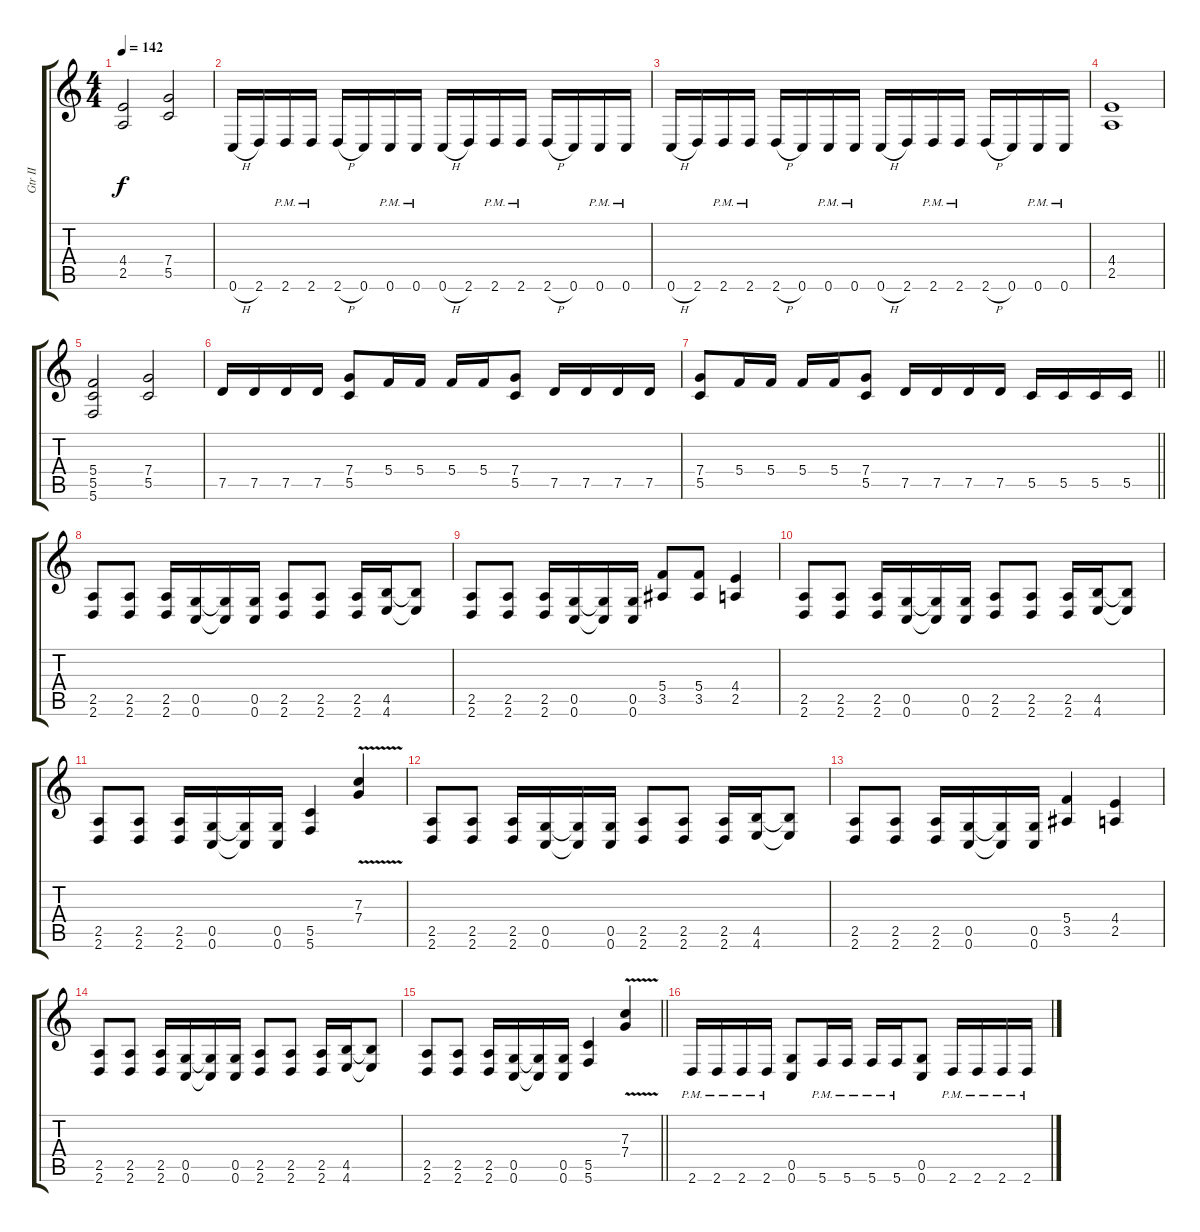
\track ("Gtr II" "Gtr II") {instrument overdrivenguitar}
\staff {score tabs}
\tuning (D4 A3 F3 C3 G2 C2) {hide}
\ts (4 4)
\tempo 142
\clef g2
\ks c
(4.4 2.5).2{dy f} (7.4 5.5).2 |
0.6{h}.16 2.6.16 2.6{pm}.16 2.6{pm}.16 2.6{h}.16 0.6.16 0.6{pm}.16 0.6{pm}.16 0.6{h}.16 2.6.16 2.6{pm}.16 2.6{pm}.16 2.6{h}.16 0.6.16 0.6{pm}.16 0.6{pm}.16 |
0.6{h}.16 2.6.16 2.6{pm}.16 2.6{pm}.16 2.6{h}.16 0.6.16 0.6{pm}.16 0.6{pm}.16 0.6{h}.16 2.6.16 2.6{pm}.16 2.6{pm}.16 2.6{h}.16 0.6.16 0.6{pm}.16 0.6{pm}.16 |
(4.4 2.5).1 |
(5.4 5.5 5.6).2 (7.4 5.5).2 |
7.5.16 7.5.16 7.5.16 7.5.16 (7.4 5.5).8 5.4.16 5.4.16 5.4.16 5.4.16 (7.4 5.5).8 7.5.16 7.5.16 7.5.16 7.5.16 |
\barLineRight lightlight
(7.4 5.5).8 5.4.16 5.4.16 5.4.16 5.4.16 (7.4 5.5).8 7.5.16 7.5.16 7.5.16 7.5.16 5.5.16 5.5.16 5.5.16 5.5.16 |
(2.5 2.6).8 (2.5 2.6).8 (2.5 2.6).16 (0.5 0.6).16 (0.5{t} 0.6{t}).16 (0.5 0.6).16 (2.5 2.6).8 (2.5 2.6).8 (2.5 2.6).16 (4.5 4.6).16 (4.5{t} 4.6{t}).8 |
(2.5 2.6).8 (2.5 2.6).8 (2.5 2.6).16 (0.5 0.6).16 (0.5{t} 0.6{t}).16 (0.5 0.6).16 (5.4 3.5).8 (5.4 3.5).8 (4.4 2.5).4 |
(2.5 2.6).8 (2.5 2.6).8 (2.5 2.6).16 (0.5 0.6).16 (0.5{t} 0.6{t}).16 (0.5 0.6).16 (2.5 2.6).8 (2.5 2.6).8 (2.5 2.6).16 (4.5 4.6).16 (4.5{t} 4.6{t}).8 |
(2.5 2.6).8 (2.5 2.6).8 (2.5 2.6).16 (0.5 0.6).16 (0.5{t} 0.6{t}).16 (0.5 0.6).16 (5.5 5.6).4 (7.3{v} 7.4).4 |
(2.5 2.6).8 (2.5 2.6).8 (2.5 2.6).16 (0.5 0.6).16 (0.5{t} 0.6{t}).16 (0.5 0.6).16 (2.5 2.6).8 (2.5 2.6).8 (2.5 2.6).16 (4.5 4.6).16 (4.5{t} 4.6{t}).8 |
(2.5 2.6).8 (2.5 2.6).8 (2.5 2.6).16 (0.5 0.6).16 (0.5{t} 0.6{t}).16 (0.5 0.6).16 (5.4 3.5).4 (4.4 2.5).4 |
(2.5 2.6).8 (2.5 2.6).8 (2.5 2.6).16 (0.5 0.6).16 (0.5{t} 0.6{t}).16 (0.5 0.6).16 (2.5 2.6).8 (2.5 2.6).8 (2.5 2.6).16 (4.5 4.6).16 (4.5{t} 4.6{t}).8 |
\barLineRight lightlight
(2.5 2.6).8 (2.5 2.6).8 (2.5 2.6).16 (0.5 0.6).16 (0.5{t} 0.6{t}).16 (0.5 0.6).16 (5.5 5.6).4 (7.3{v} 7.4).4 |
2.6{pm}.16 2.6{pm}.16 2.6{pm}.16 2.6{pm}.16 (0.5 0.6).8 5.6{pm}.16 5.6{pm}.16 5.6{pm}.16 5.6{pm}.16 (0.5 0.6).8 2.6{pm}.16 2.6{pm}.16 2.6{pm}.16 2.6{pm}.16
